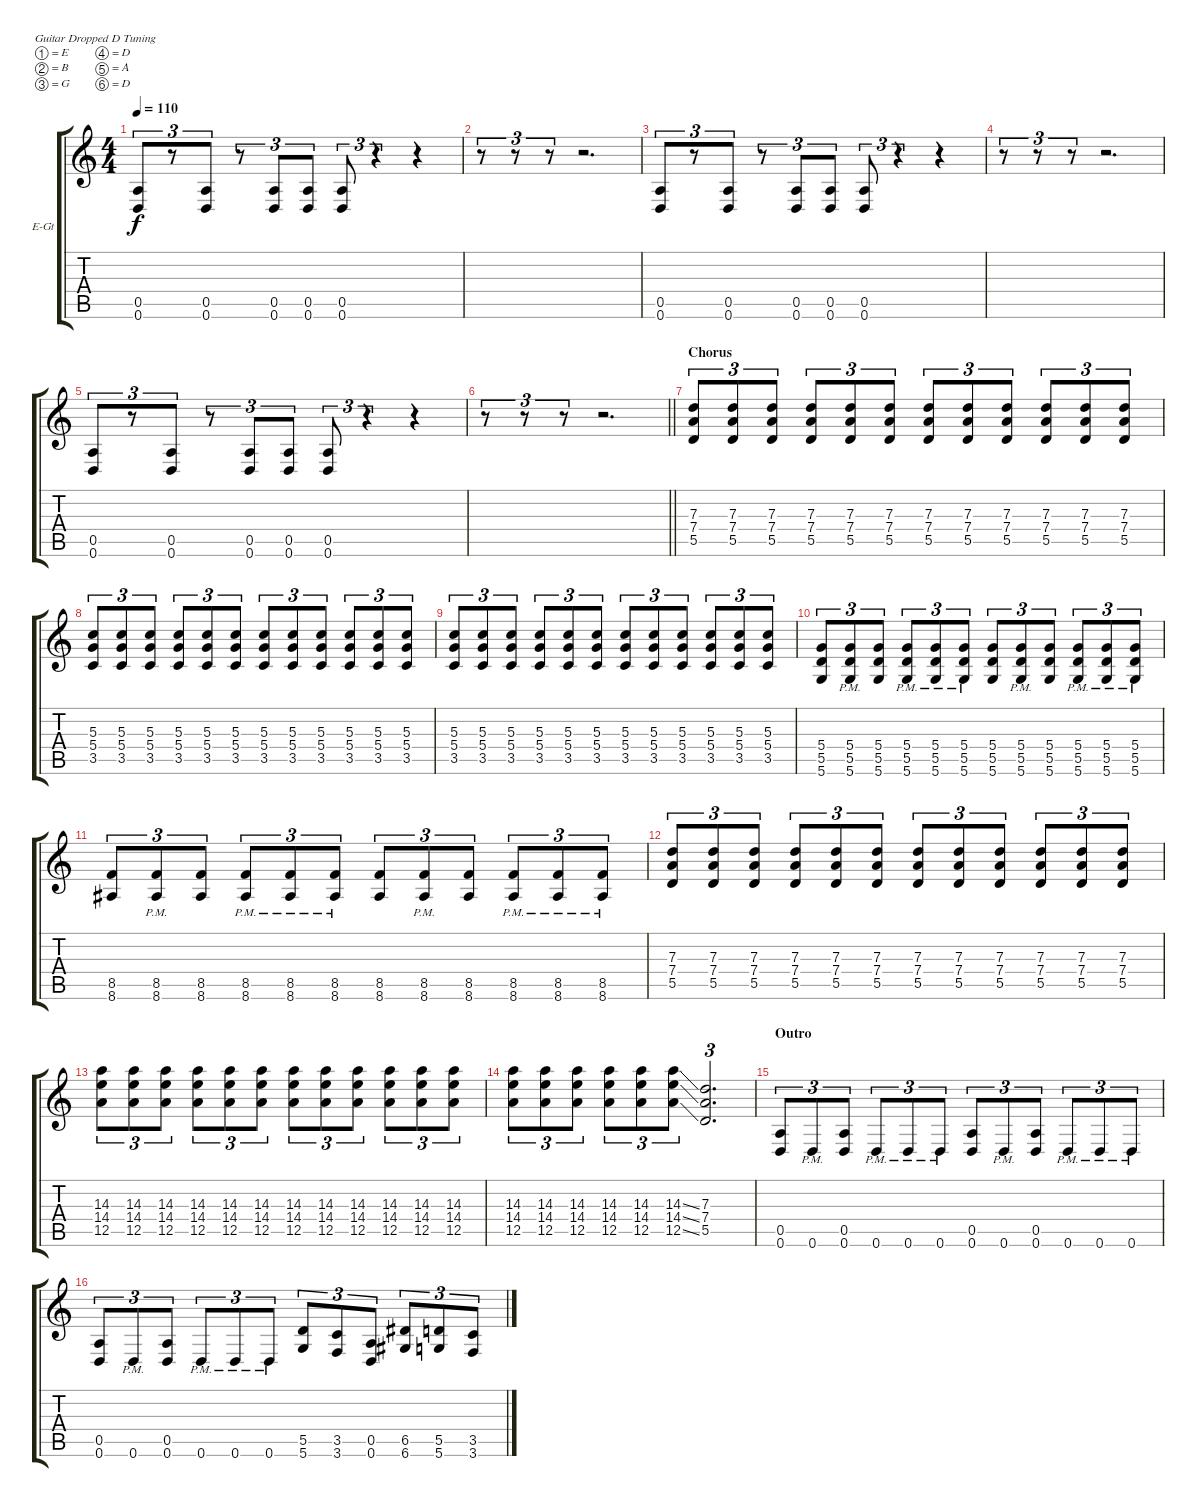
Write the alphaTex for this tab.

\bracketExtendMode groupsimilarinstruments
\firstSystemTrackNameOrientation horizontal
\otherSystemsTrackNameOrientation horizontal
\track ("Guitar 2" "E-Gt") {instrument distortionguitar}
\staff {score tabs}
\tuning (E4 B3 G3 D3 A2 D2)
\ts (4 4)
\tempo 110
\clef g2
\ks c
(0.5 0.6).8{tu (3 2) dy f} r.8{tu (3 2)} (0.5 0.6).8{tu (3 2)} r.8{tu (3 2)} (0.5 0.6).8{tu (3 2)} (0.5 0.6).8{tu (3 2)} (0.5 0.6).8{tu (3 2)} r.4{tu (3 2)} r.4 |
r.8{tu (3 2)} r.8{tu (3 2)} r.8{tu (3 2)} r.2{d} |
(0.5 0.6).8{tu (3 2)} r.8{tu (3 2)} (0.5 0.6).8{tu (3 2)} r.8{tu (3 2)} (0.5 0.6).8{tu (3 2)} (0.5 0.6).8{tu (3 2)} (0.5 0.6).8{tu (3 2)} r.4{tu (3 2)} r.4 |
r.8{tu (3 2)} r.8{tu (3 2)} r.8{tu (3 2)} r.2{d} |
(0.5 0.6).8{tu (3 2)} r.8{tu (3 2)} (0.5 0.6).8{tu (3 2)} r.8{tu (3 2)} (0.5 0.6).8{tu (3 2)} (0.5 0.6).8{tu (3 2)} (0.5 0.6).8{tu (3 2)} r.4{tu (3 2)} r.4 |
\barLineRight lightlight
r.8{tu (3 2)} r.8{tu (3 2)} r.8{tu (3 2)} r.2{d} |
\section ("" "Chorus")
(5.5 7.4 7.3).8{tu (3 2)} (7.3 7.4 5.5).8{tu (3 2)} (5.5 7.3 7.4).8{tu (3 2)} (7.3 7.4 5.5).8{tu (3 2)} (7.3 7.4 5.5).8{tu (3 2)} (7.3 7.4 5.5).8{tu (3 2)} (5.5 7.3 7.4).8{tu (3 2)} (7.3 7.4 5.5).8{tu (3 2)} (5.5 7.3 7.4).8{tu (3 2)} (7.3 7.4 5.5).8{tu (3 2)} (7.3 7.4 5.5).8{tu (3 2)} (7.3 7.4 5.5).8{tu (3 2)} |
(3.5 5.3 5.4).8{tu (3 2)} (5.3 5.4 3.5).8{tu (3 2)} (3.5 5.3 5.4).8{tu (3 2)} (5.3 5.4 3.5).8{tu (3 2)} (5.3 5.4 3.5).8{tu (3 2)} (5.3 5.4 3.5).8{tu (3 2)} (3.5 5.3 5.4).8{tu (3 2)} (5.3 5.4 3.5).8{tu (3 2)} (3.5 5.3 5.4).8{tu (3 2)} (5.3 5.4 3.5).8{tu (3 2)} (5.3 5.4 3.5).8{tu (3 2)} (5.3 5.4 3.5).8{tu (3 2)} |
(3.5 5.3 5.4).8{tu (3 2)} (5.3 5.4 3.5).8{tu (3 2)} (3.5 5.3 5.4).8{tu (3 2)} (5.3 5.4 3.5).8{tu (3 2)} (5.3 5.4 3.5).8{tu (3 2)} (5.3 5.4 3.5).8{tu (3 2)} (3.5 5.3 5.4).8{tu (3 2)} (5.3 5.4 3.5).8{tu (3 2)} (3.5 5.3 5.4).8{tu (3 2)} (5.3 5.4 3.5).8{tu (3 2)} (5.3 5.4 3.5).8{tu (3 2)} (5.3 5.4 3.5).8{tu (3 2)} |
(5.5 5.6 5.4).8{tu (3 2)} (5.6{pm} 5.5 5.4).8{tu (3 2)} (5.5 5.6 5.4).8{tu (3 2)} (5.6{pm} 5.5 5.4).8{tu (3 2)} (5.6{pm} 5.5 5.4).8{tu (3 2)} (5.6{pm} 5.5 5.4).8{tu (3 2)} (5.5 5.6 5.4).8{tu (3 2)} (5.6{pm} 5.5 5.4).8{tu (3 2)} (5.5 5.6 5.4).8{tu (3 2)} (5.6{pm} 5.5 5.4).8{tu (3 2)} (5.6{pm} 5.5 5.4).8{tu (3 2)} (5.6{pm} 5.5 5.4).8{tu (3 2)} |
(8.5 8.6).8{tu (3 2)} (8.6{pm} 8.5).8{tu (3 2)} (8.5 8.6).8{tu (3 2)} (8.6{pm} 8.5).8{tu (3 2)} (8.6{pm} 8.5).8{tu (3 2)} (8.6{pm} 8.5).8{tu (3 2)} (8.5 8.6).8{tu (3 2)} (8.6{pm} 8.5).8{tu (3 2)} (8.5 8.6).8{tu (3 2)} (8.6{pm} 8.5).8{tu (3 2)} (8.6{pm} 8.5).8{tu (3 2)} (8.6{pm} 8.5).8{tu (3 2)} |
(5.5 7.4 7.3).8{tu (3 2)} (7.3 7.4 5.5).8{tu (3 2)} (5.5 7.3 7.4).8{tu (3 2)} (7.3 7.4 5.5).8{tu (3 2)} (7.3 7.4 5.5).8{tu (3 2)} (7.3 7.4 5.5).8{tu (3 2)} (5.5 7.3 7.4).8{tu (3 2)} (7.3 7.4 5.5).8{tu (3 2)} (5.5 7.3 7.4).8{tu (3 2)} (7.3 7.4 5.5).8{tu (3 2)} (7.3 7.4 5.5).8{tu (3 2)} (7.3 7.4 5.5).8{tu (3 2)} |
(12.5 14.3 14.4).8{tu (3 2)} (12.5 14.3 14.4).8{tu (3 2)} (12.5 14.3 14.4).8{tu (3 2)} (12.5 14.3 14.4).8{tu (3 2)} (12.5 14.3 14.4).8{tu (3 2)} (12.5 14.3 14.4).8{tu (3 2)} (12.5 14.3 14.4).8{tu (3 2)} (12.5 14.3 14.4).8{tu (3 2)} (12.5 14.3 14.4).8{tu (3 2)} (12.5 14.3 14.4).8{tu (3 2)} (12.5 14.3 14.4).8{tu (3 2)} (12.5 14.3 14.4).8{tu (3 2)} |
(12.5 14.3 14.4).8{tu (3 2)} (12.5 14.3 14.4).8{tu (3 2)} (12.5 14.3 14.4).8{tu (3 2)} (12.5 14.3 14.4).8{tu (3 2)} (12.5 14.3 14.4).8{tu (3 2)} (12.5{ss} 14.3{ss} 14.4{ss}).8{tu (3 2)} (7.3 7.4 5.5).2{d tu (3 2)} |
\section ("" "Outro")
(0.5 0.6).8{tu (3 2)} 0.6{pm}.8{tu (3 2)} (0.5 0.6).8{tu (3 2)} 0.6{pm}.8{tu (3 2)} 0.6{pm}.8{tu (3 2)} 0.6{pm}.8{tu (3 2)} (0.5 0.6).8{tu (3 2)} 0.6{pm}.8{tu (3 2)} (0.5 0.6).8{tu (3 2)} 0.6{pm}.8{tu (3 2)} 0.6{pm}.8{tu (3 2)} 0.6{pm}.8{tu (3 2)} |
(0.5 0.6).8{tu (3 2)} 0.6{pm}.8{tu (3 2)} (0.5 0.6).8{tu (3 2)} 0.6{pm}.8{tu (3 2)} 0.6{pm}.8{tu (3 2)} 0.6{pm}.8{tu (3 2)} (5.5 5.6).8{tu (3 2)} (3.5 3.6).8{tu (3 2)} (0.5 0.6).8{tu (3 2)} (6.5 6.6).8{tu (3 2)} (5.5 5.6).8{tu (3 2)} (3.5 3.6).8{tu (3 2)}
